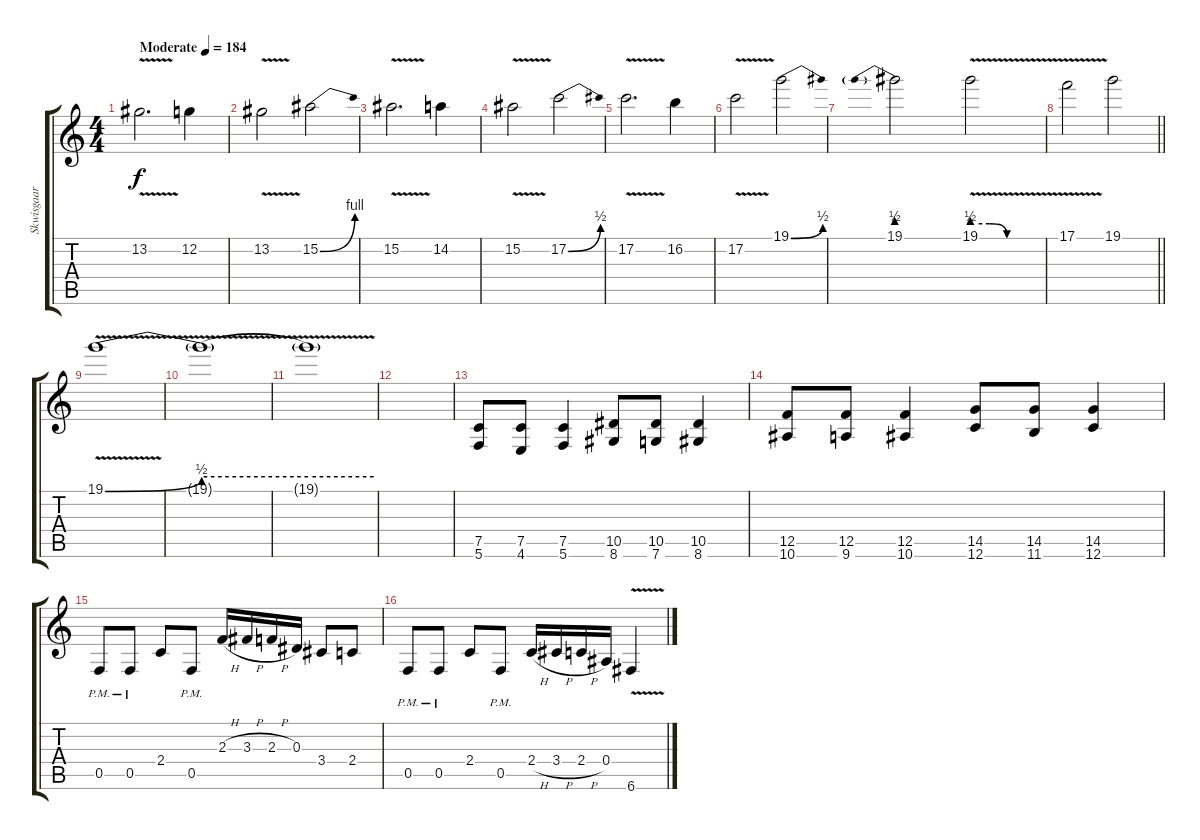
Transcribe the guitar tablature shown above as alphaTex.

\track ("Skwisgaar Skwigelf (Lead)" "Skwisgaar ") {instrument distortionguitar}
\staff {score tabs}
\tuning (C4 G3 Eb3 Bb2 F2 C2) {hide}
\ts (4 4)
\tempo (184 "Moderate")
\clef g2
\ks aminor
13.2{v}.2{d dy f instrument distortionguitar} 12.2.4 |
13.2{v}.2 15.2{be (bend 0 0 60 4)}.2 |
15.2{v}.2{d} 14.2.4 |
15.2{v}.2 17.2{be (bend 0 0 60 2)}.2 |
17.2{v}.2{d} 16.2.4 |
17.2{v}.2 19.1{be (bend 0 0 60 2)}.2 |
19.1{be (prebend 0 2 60 2)}.2 19.1{be (custom 0 2 15 2 30 0 60 0) v}.2 |
\barLineRight lightlight
17.1{v}.2 19.1.2 |
19.1{be (bend 0 0 60 2) v}.1 |
19.1{be (hold 0 2 60 2) v t}.1 |
19.1{be (hold 0 2 60 2) v t}.1{volume 0} |
|
(7.5 5.6).8{volume 13} (7.5 4.6).8 (7.5 5.6).4 (10.5 8.6).8 (10.5 7.6).8 (10.5 8.6).4 |
(12.5 10.6).8 (12.5 9.6).8 (12.5 10.6).4 (14.5 12.6).8 (14.5 11.6).8 (14.5 12.6).4 |
0.5{pm}.8 0.5{pm}.8 2.4.8 0.5{pm}.8 2.3{h}.16 3.3{h}.16 2.3{h}.16 0.3.16 3.4.8 2.4.8 |
0.5{pm}.8 0.5{pm}.8 2.4.8 0.5{pm}.8 2.4{h}.16 3.4{h}.16 2.4{h}.16 0.4.16 6.6{v}.4
